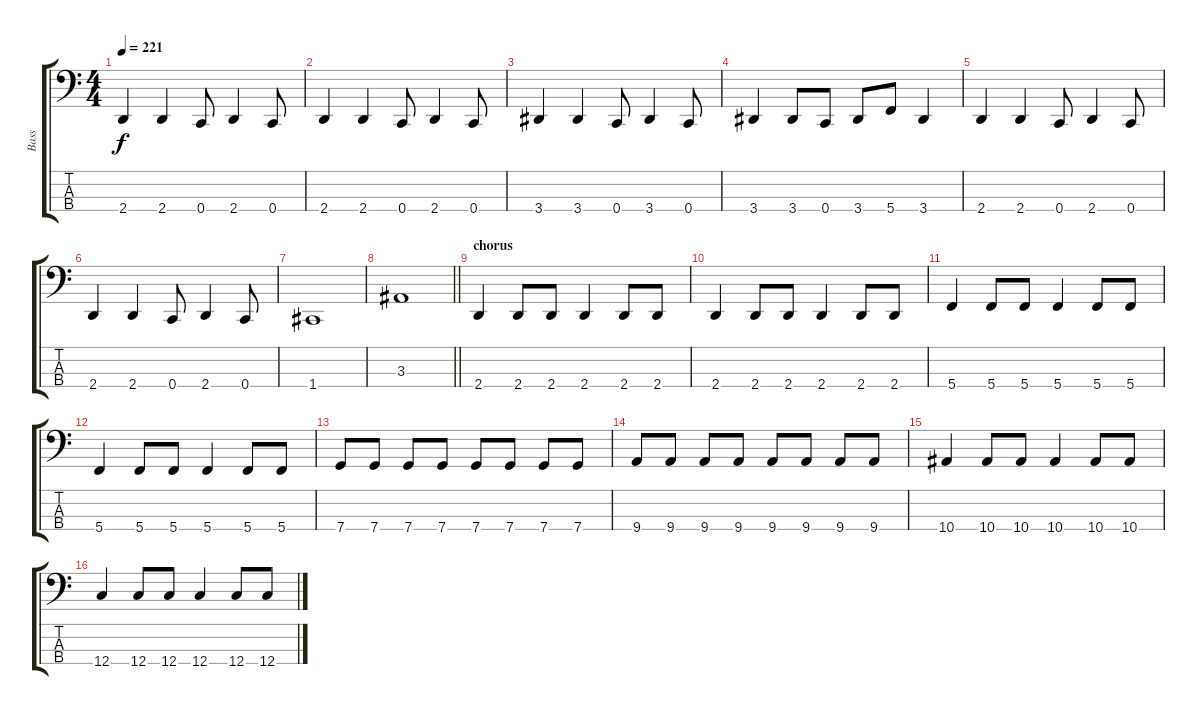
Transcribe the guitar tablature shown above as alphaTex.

\track ("Bass" "Bass") {instrument electricbasspick}
\staff {score tabs}
\tuning (F2 C2 G1 C1) {hide}
\ts (4 4)
\tempo 221
\clef f4
\ks c
2.4.4{dy f} 2.4.4 0.4.8 2.4.4 0.4.8 |
2.4.4 2.4.4 0.4.8 2.4.4 0.4.8 |
3.4.4 3.4.4 0.4.8 3.4.4 0.4.8 |
3.4.4 3.4.8 0.4.8 3.4.8 5.4.8 3.4.4 |
2.4.4 2.4.4 0.4.8 2.4.4 0.4.8 |
2.4.4 2.4.4 0.4.8 2.4.4 0.4.8 |
1.4.1 |
\barLineRight lightlight
3.3.1 |
\section ("" "chorus")
2.4.4 2.4.8 2.4.8 2.4.4 2.4.8 2.4.8 |
2.4.4 2.4.8 2.4.8 2.4.4 2.4.8 2.4.8 |
5.4.4 5.4.8 5.4.8 5.4.4 5.4.8 5.4.8 |
5.4.4 5.4.8 5.4.8 5.4.4 5.4.8 5.4.8 |
7.4.8 7.4.8 7.4.8 7.4.8 7.4.8 7.4.8 7.4.8 7.4.8 |
9.4.8 9.4.8 9.4.8 9.4.8 9.4.8 9.4.8 9.4.8 9.4.8 |
10.4.4 10.4.8 10.4.8 10.4.4 10.4.8 10.4.8 |
12.4.4 12.4.8 12.4.8 12.4.4 12.4.8 12.4.8
